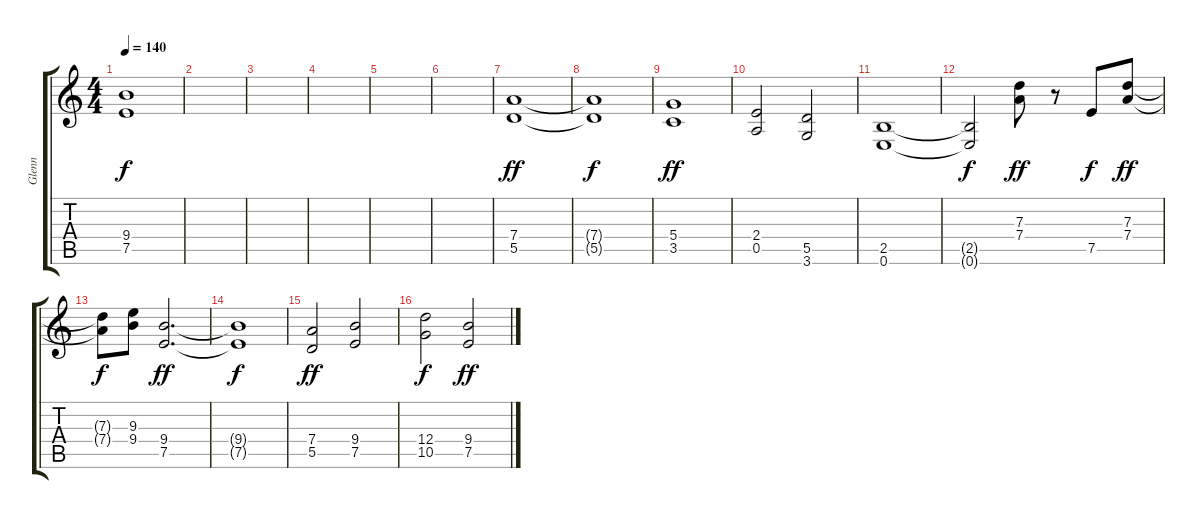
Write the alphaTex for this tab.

\track ("Glenn" "Glenn") {instrument distortionguitar}
\staff {score tabs}
\tuning (E4 B3 G3 D3 A2 E2) {hide}
\ts (4 4)
\tempo 140
\clef g2
\ks c
(9.4{t} 7.5{t}).1{dy f} |
|
|
|
|
|
(7.4 5.5).1{dy ff} |
(7.4{t} 5.5{t}).1{dy f} |
(5.4 3.5).1{dy ff} |
(2.4 0.5).2 (5.5 3.6).2 |
(2.5 0.6).1 |
(2.5{t} 0.6{t}).2{dy f} (7.3 7.4).8{dy ff} r.8 7.5.8{dy f} (7.3 7.4).8{dy ff} |
(7.3{t} 7.4{t}).8{dy f} (9.3 9.4).8 (9.4 7.5).2{d dy ff} |
(9.4{t} 7.5{t}).1{dy f} |
(7.4 5.5).2{dy ff} (9.4 7.5).2 |
(12.4 10.5).2{dy f} (9.4 7.5).2{dy ff}
